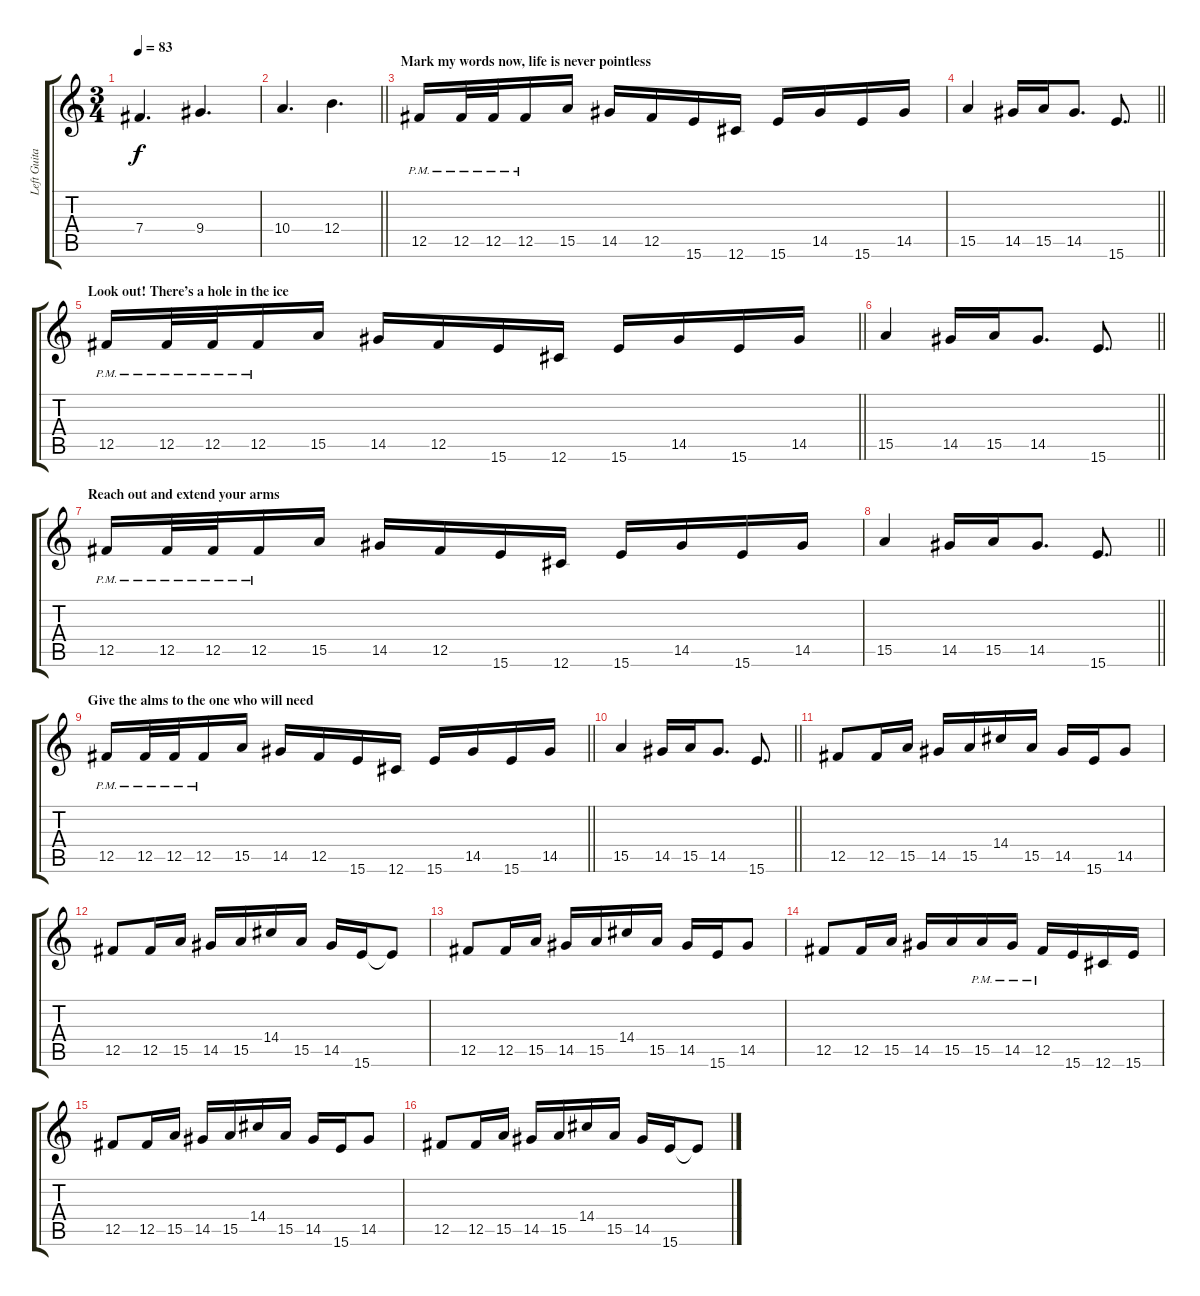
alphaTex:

\track ("Left Guitar" "Left Guita") {instrument overdrivenguitar}
\staff {score tabs}
\tuning (Db4 Ab3 E3 B2 Gb2 Db2) {hide}
\ts (3 4)
\tempo 83
\clef g2
\ks c
7.4.4{d dy f} 9.4.4{d} |
\barLineRight lightlight
10.4.4{d} 12.4.4{d} |
\section ("" "Mark my words now, life is never pointless")
12.5{pm}.16 12.5{pm}.32 12.5{pm}.32 12.5{pm}.16 15.5.16 14.5.16 12.5.16 15.6.16 12.6.16 15.6.16 14.5.16 15.6.16 14.5.16 |
\barLineRight lightlight
15.5.4 14.5.16 15.5.16 14.5.8{d} 15.6.8{d} |
\section ("" "Look out! There’s a hole in the ice")
\barLineRight lightlight
12.5{pm}.16 12.5{pm}.32 12.5{pm}.32 12.5{pm}.16 15.5.16 14.5.16 12.5.16 15.6.16 12.6.16 15.6.16 14.5.16 15.6.16 14.5.16 |
\barLineRight lightlight
15.5.4 14.5.16 15.5.16 14.5.8{d} 15.6.8{d} |
\section ("" "Reach out and extend your arms")
12.5{pm}.16 12.5{pm}.32 12.5{pm}.32 12.5{pm}.16 15.5.16 14.5.16 12.5.16 15.6.16 12.6.16 15.6.16 14.5.16 15.6.16 14.5.16 |
\barLineRight lightlight
15.5.4 14.5.16 15.5.16 14.5.8{d} 15.6.8{d} |
\section ("" "Give the alms to the one who will need")
\barLineRight lightlight
12.5{pm}.16 12.5{pm}.32 12.5{pm}.32 12.5{pm}.16 15.5.16 14.5.16 12.5.16 15.6.16 12.6.16 15.6.16 14.5.16 15.6.16 14.5.16 |
\barLineRight lightlight
15.5.4 14.5.16 15.5.16 14.5.8{d} 15.6.8{d} |
12.5.8 12.5.16 15.5.16 14.5.16 15.5.16 14.4.16 15.5.16 14.5.16 15.6.16 14.5.8 |
12.5.8 12.5.16 15.5.16 14.5.16 15.5.16 14.4.16 15.5.16 14.5.16 15.6.16 15.6{t}.8 |
12.5.8 12.5.16 15.5.16 14.5.16 15.5.16 14.4.16 15.5.16 14.5.16 15.6.16 14.5.8 |
12.5.8 12.5.16 15.5.16 14.5.16 15.5.16 15.5{pm}.16 14.5{pm}.16 12.5{pm}.16 15.6.16 12.6.16 15.6.16 |
12.5.8 12.5.16 15.5.16 14.5.16 15.5.16 14.4.16 15.5.16 14.5.16 15.6.16 14.5.8 |
12.5.8 12.5.16 15.5.16 14.5.16 15.5.16 14.4.16 15.5.16 14.5.16 15.6.16 15.6{t}.8
